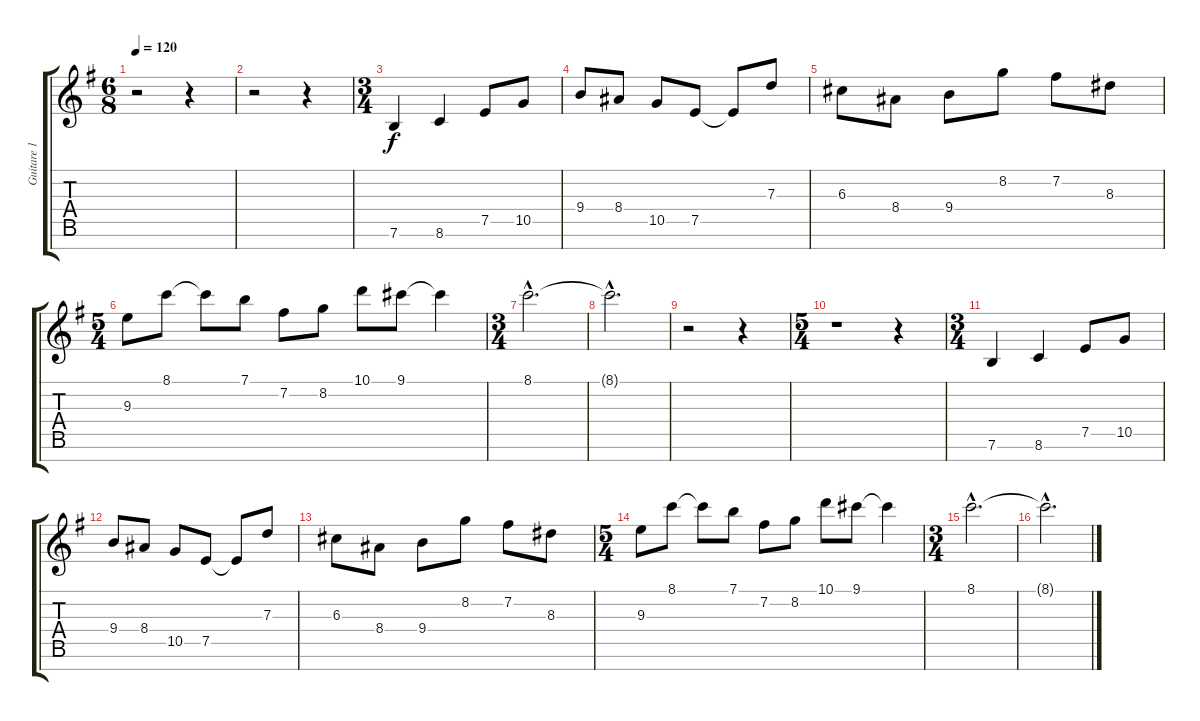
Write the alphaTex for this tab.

\track ("Guitare 1" "Guitare 1") {instrument distortionguitar}
\staff {score tabs}
\tuning (E4 B3 G3 D3 A2 E2 B1) {hide}
\ts (6 8)
\tempo 120
\clef g2
\ks g
r.2{dy f} r.4 |
r.2 r.4 |
\ts (3 4)
7.6.4 8.6.4 7.5.8 10.5.8 |
9.4.8 8.4.8 10.5.8 7.5.8 7.5{t}.8 7.3.8 |
6.3.8 8.4.8 9.4.8 8.2.8 7.2.8 8.3.8 |
\ts (5 4)
9.3.8 8.1.8 8.1{t}.8 7.1.8 7.2.8 8.2.8 10.1.8 9.1.8 9.1{t}.4 |
\ts (3 4)
8.1{hac}.2{d} |
8.1{hac t}.2{d} |
r.2 r.4 |
\ts (5 4)
r.1 r.4 |
\ts (3 4)
7.6.4 8.6.4 7.5.8 10.5.8 |
9.4.8 8.4.8 10.5.8 7.5.8 7.5{t}.8 7.3.8 |
6.3.8 8.4.8 9.4.8 8.2.8 7.2.8 8.3.8 |
\ts (5 4)
9.3.8 8.1.8 8.1{t}.8 7.1.8 7.2.8 8.2.8 10.1.8 9.1.8 9.1{t}.4 |
\ts (3 4)
8.1{hac}.2{d} |
8.1{hac t}.2{d}
